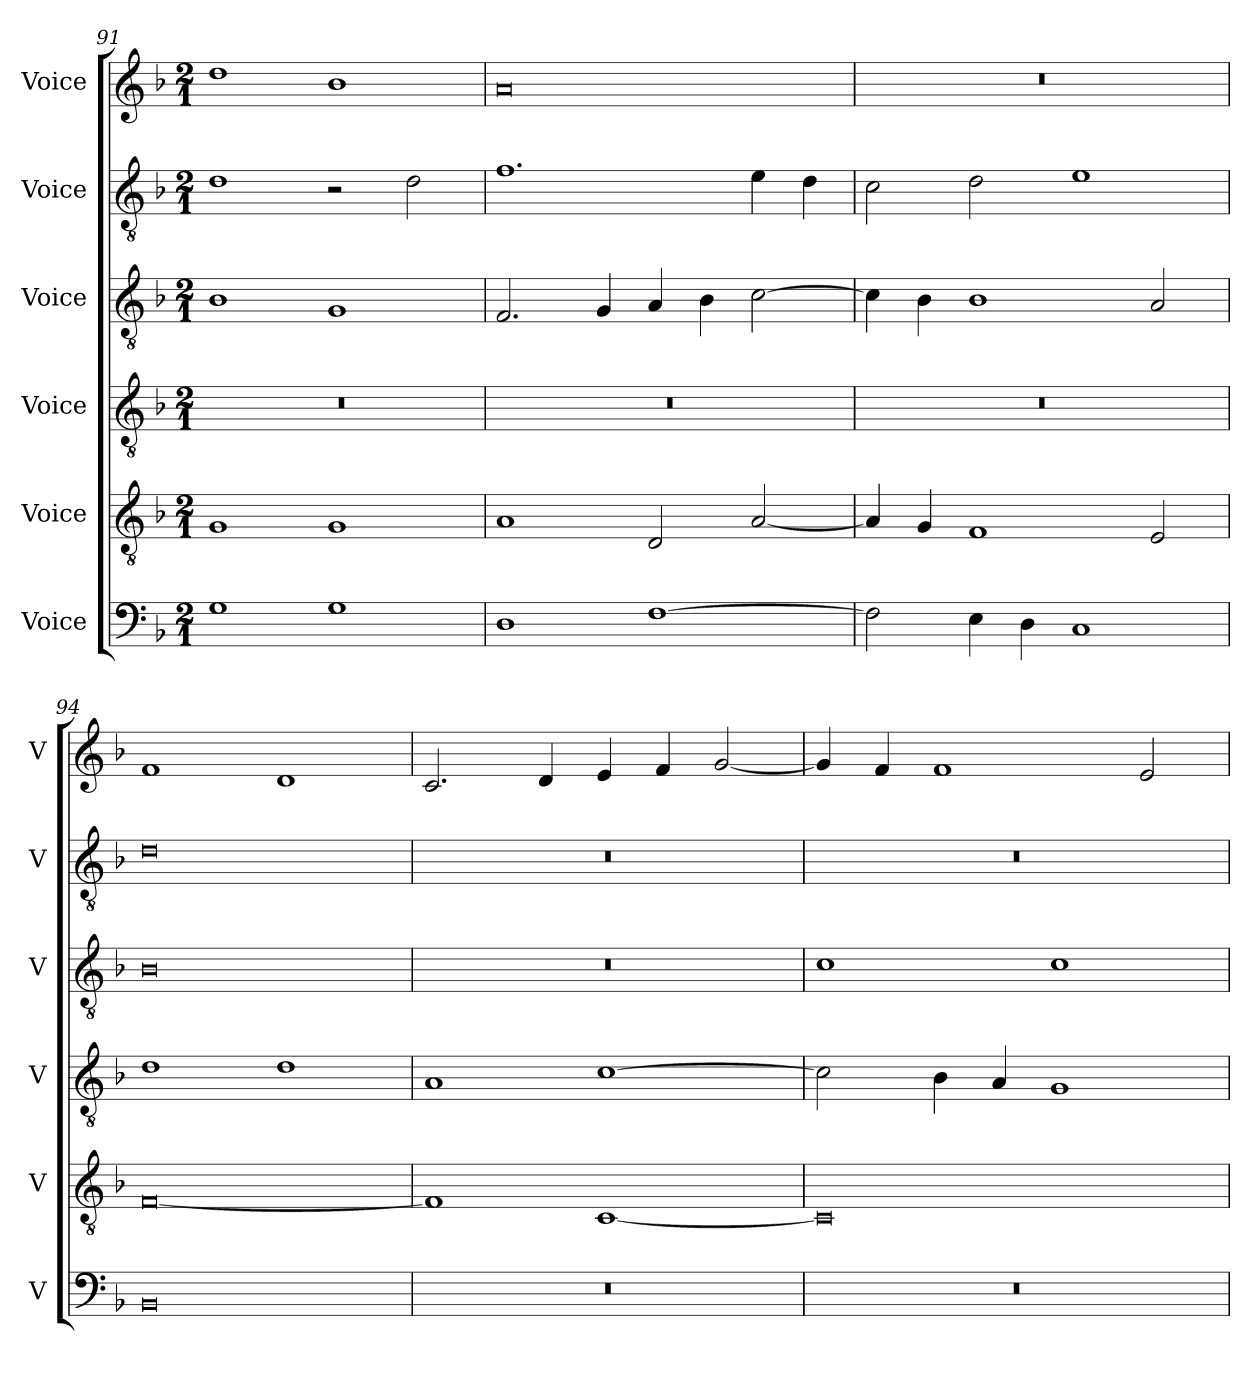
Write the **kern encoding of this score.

**kern	**kern	**kern	**kern	**kern	**kern
*part6	*part5	*part4	*part3	*part2	*part1
*staff6	*staff5	*staff4	*staff3	*staff2	*staff1
*I"Voice	*I"Voice	*I"Voice	*I"Voice	*I"Voice	*I"Voice
*I'V	*I'V	*I'V	*I'V	*I'V	*I'V
*clefF4	*clefGv2	*clefGv2	*clefGv2	*clefGv2	*clefG2
*k[b-]	*k[b-]	*k[b-]	*k[b-]	*k[b-]	*k[b-]
*M2/1	*M2/1	*M2/1	*M2/1	*M2/1	*M2/1
=91	=91	=91	=91	=91	=91
1G	1G	0r	1B-	1d	1dd
1G	1G	.	1G	2r	1b-
.	.	.	.	2d\	.
!!LO:PB:g=z
=92	=92	=92	=92	=92	=92
1D	1A	0r	2.F/	1.f	0a
.	.	.	4G/	.	.
[1F	2D/	.	4A/	.	.
.	.	.	4B-\	.	.
.	[2A/	.	[2c\	4e\	.
.	.	.	.	4d\	.
=93	=93	=93	=93	=93	=93
2F\]	4A/]	0r	4c\]	2c\	0r
.	4G/	.	4B-\	.	.
4E\	1F	.	1B-	2d\	.
4D\	.	.	.	.	.
1C	.	.	.	1e	.
.	2E/	.	2A/	.	.
=94	=94	=94	=94	=94	=94
0BB-	[0F	1d	0B-	0d	1f
.	.	1d	.	.	1d
=95	=95	=95	=95	=95	=95
0r	1F]	1A	0r	0r	2.c/
.	.	.	.	.	4d/
.	[1C	[1c	.	.	4e/
.	.	.	.	.	4f/
.	.	.	.	.	[2g/
!!LO:LB:g=z
=96	=96	=96	=96	=96	=96
0r	0C]	2c\]	1c	0r	4g/]
.	.	.	.	.	4f/
.	.	4B-\	.	.	1f
.	.	4A/	.	.	.
.	.	1G	1c	.	.
.	.	.	.	.	2e/
=	=	=	=	=	=
*-	*-	*-	*-	*-	*-
